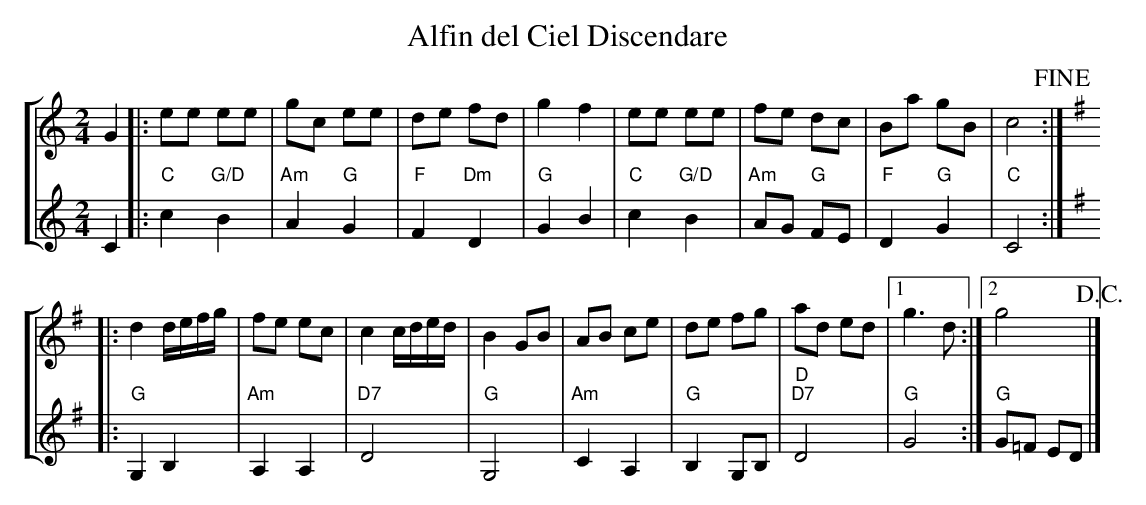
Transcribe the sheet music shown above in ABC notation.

X:1
T:Alfin del Ciel Discendare
%%score [ 1 | 2 ]
L:1/4
M:2/4
K:C
V:1
G |: e/e/ e/e/ | g/c/ e/e/ | d/e/ f/d/ |  g f | e/e/ e/e/ | f/e/ d/c/ | B/a/ g/B/ |  c2!fine! :|
[K:G]|: d d/4e/4f/4g/4 | f/e/ e/c/ | c c/4d/4e/4d/4 |  B G/B/ | A/B/ c/e/ | d/e/ f/g/ | a/d/ e/d/ |1  g3/2 d/ :|2 g2!D.C.! |]
V:2
C |: "C" c "G/D" B | "Am" A "G" G | "F" F "Dm" D |  "G" G B | "C" c "G/D" B | "Am" A/G/ "G" F/E/ | "F" D "G" G |  "C" C2 :|
[K:G]|: "G" G, B, | "Am" A, A, | "D7" D2 |  "G" G,2 | "Am" C A, | "G" B, G,/B,/ | "D" "D7" D2 |1  "G" G2 :|2 "G" G/=F/ E/D/ |]
